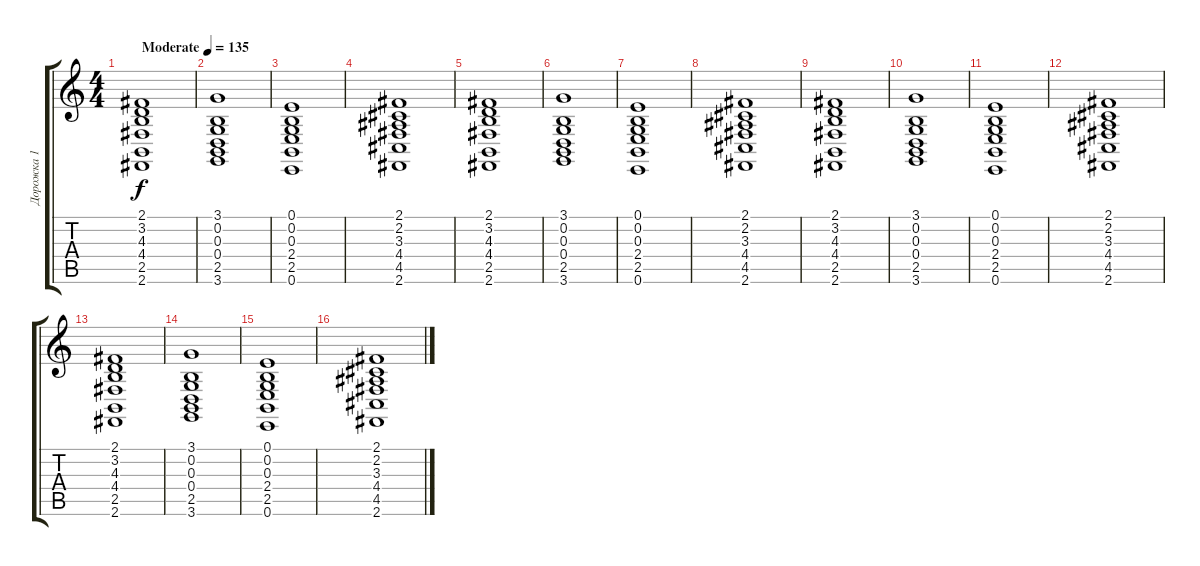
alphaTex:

\track ("Дорожка 1" "Дорожка 1") {instrument stringensemble1}
\staff {score tabs}
\tuning (E4 B3 G3 D3 A2 E2) {hide}
\ts (4 4)
\tempo (135 "Moderate")
\clef g2
\ks c
(2.1 3.2 4.3 4.4 2.5 2.6).1{dy f instrument stringensemble1} |
(3.1 0.2 0.3 0.4 2.5 3.6).1 |
(0.1 0.2 0.3 2.4 2.5 0.6).1 |
(2.1 2.2 3.3 4.4 4.5 2.6).1 |
(2.1 3.2 4.3 4.4 2.5 2.6).1 |
(3.1 0.2 0.3 0.4 2.5 3.6).1 |
(0.1 0.2 0.3 2.4 2.5 0.6).1 |
(2.1 2.2 3.3 4.4 4.5 2.6).1 |
(2.1 3.2 4.3 4.4 2.5 2.6).1 |
(3.1 0.2 0.3 0.4 2.5 3.6).1 |
(0.1 0.2 0.3 2.4 2.5 0.6).1 |
(2.1 2.2 3.3 4.4 4.5 2.6).1 |
(2.1 3.2 4.3 4.4 2.5 2.6).1 |
(3.1 0.2 0.3 0.4 2.5 3.6).1 |
(0.1 0.2 0.3 2.4 2.5 0.6).1 |
(2.1 2.2 3.3 4.4 4.5 2.6).1
